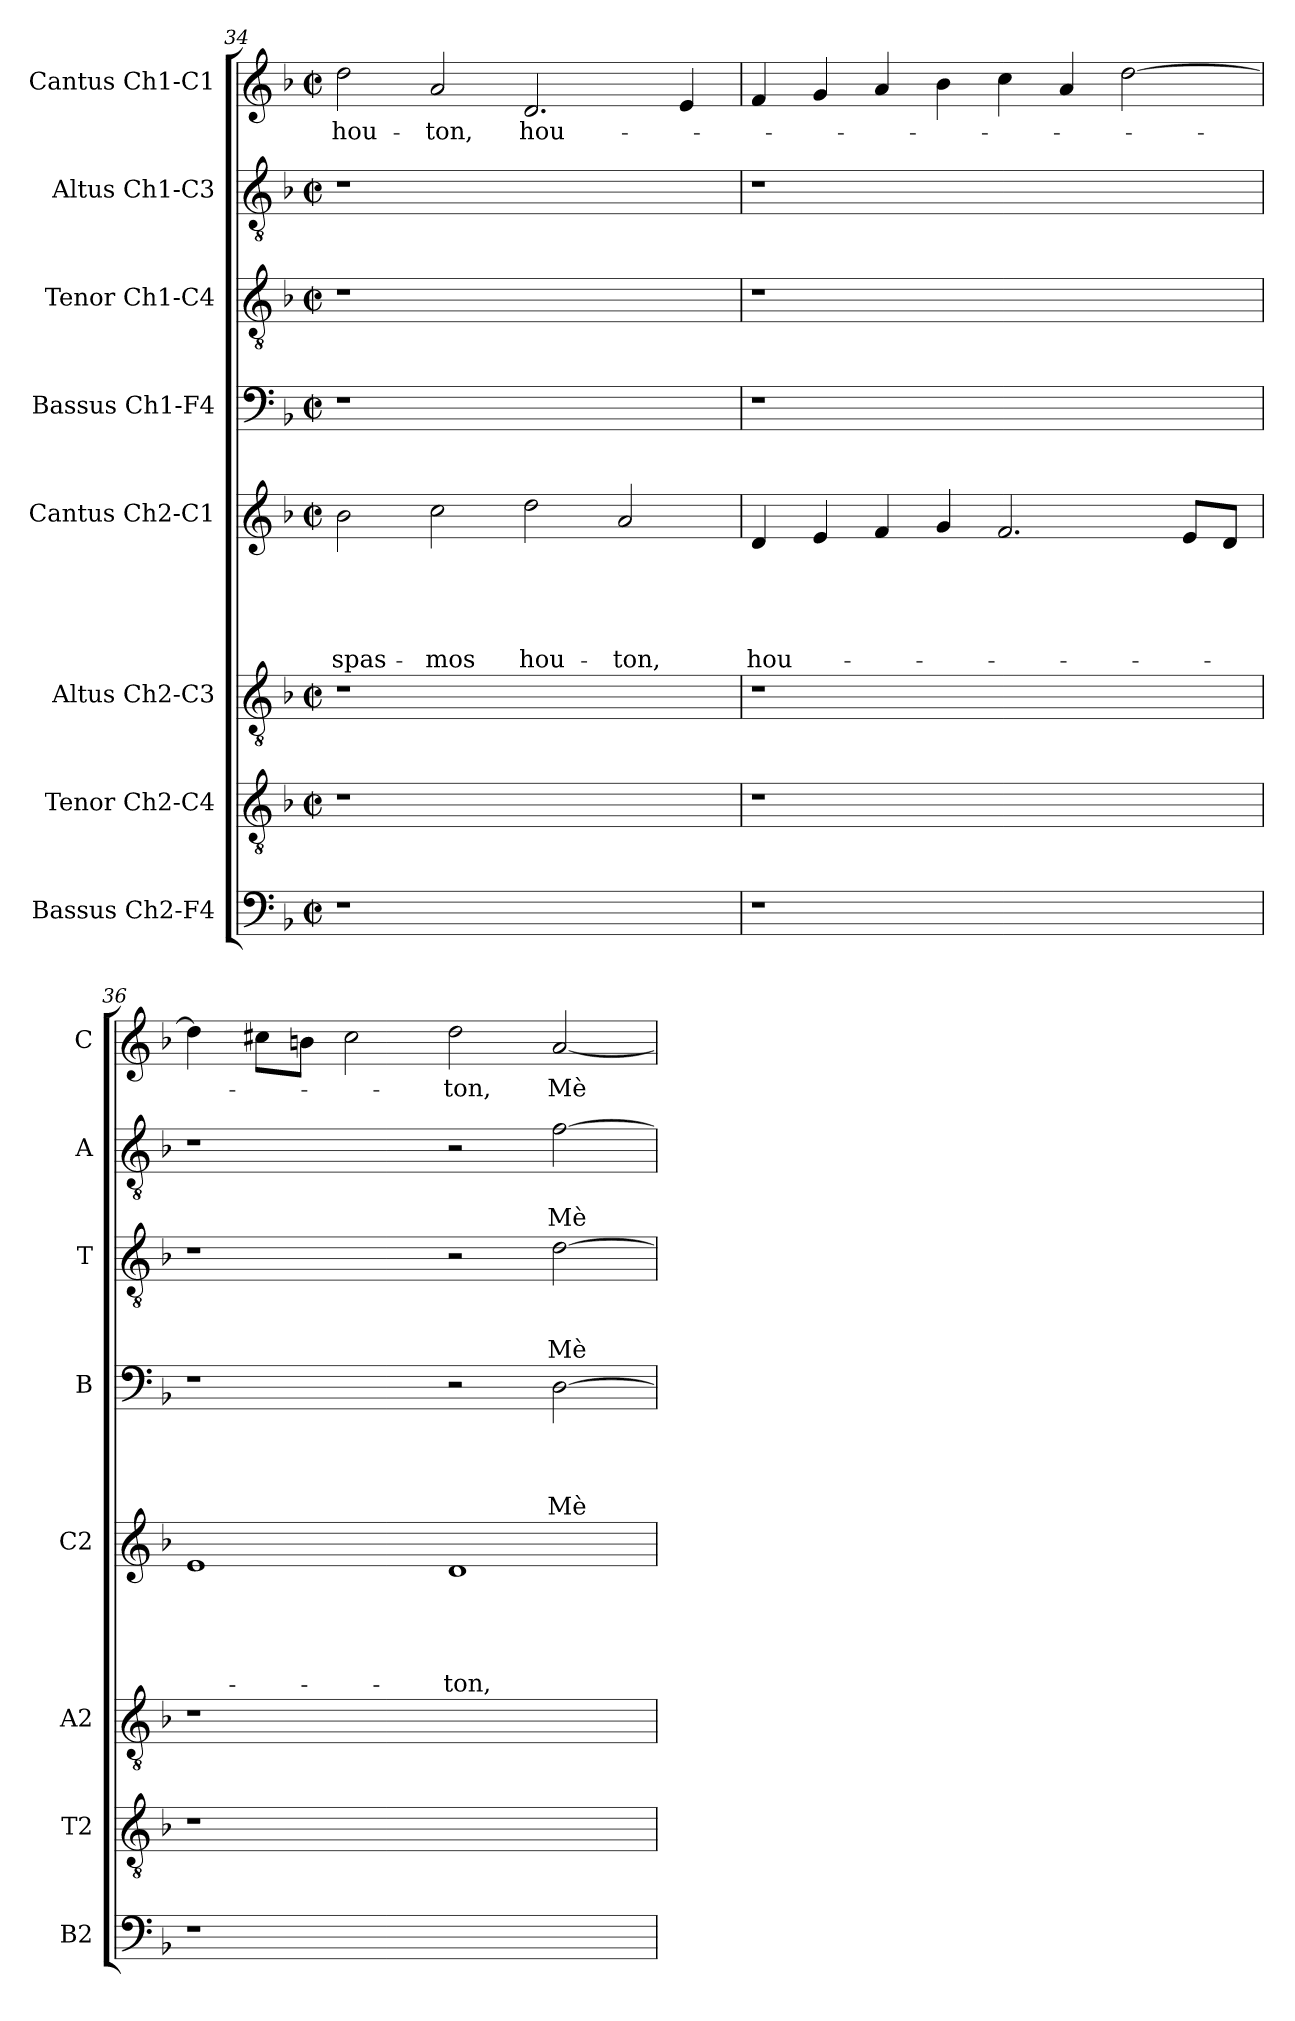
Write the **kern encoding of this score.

**kern	**kern	**kern	**kern	**text	**text	**text	**text	**text	**kern	**text	**text	**text	**text	**kern	**text	**text	**text	**kern	**text	**text	**kern	**text
*part8	*part7	*part6	*part5	*part5	*part5	*part5	*part5	*part5	*part4	*part4	*part4	*part4	*part4	*part3	*part3	*part3	*part3	*part2	*part2	*part2	*part1	*part1
*staff8	*staff7	*staff6	*staff5	*staff5	*staff5	*staff5	*staff5	*staff5	*staff4	*staff4	*staff4	*staff4	*staff4	*staff3	*staff3	*staff3	*staff3	*staff2	*staff2	*staff2	*staff1	*staff1
*I"Bassus Ch2-F4	*I"Tenor Ch2-C4	*I"Altus Ch2-C3	*I"Cantus Ch2-C1	*	*	*	*	*	*I"Bassus Ch1-F4	*	*	*	*	*I"Tenor Ch1-C4	*	*	*	*I"Altus Ch1-C3	*	*	*I"Cantus Ch1-C1	*
*I'B2	*I'T2	*I'A2	*I'C2	*	*	*	*	*	*I'B	*	*	*	*	*I'T	*	*	*	*I'A	*	*	*I'C	*
*clefF4	*clefGv2	*clefGv2	*clefG2	*	*	*	*	*	*clefF4	*	*	*	*	*clefGv2	*	*	*	*clefGv2	*	*	*clefG2	*
*k[b-]	*k[b-]	*k[b-]	*k[b-]	*	*	*	*	*	*k[b-]	*	*	*	*	*k[b-]	*	*	*	*k[b-]	*	*	*k[b-]	*
*F:	*F:	*F:	*F:	*	*	*	*	*	*F:	*	*	*	*	*F:	*	*	*	*F:	*	*	*F:	*
*M2/2	*M2/2	*M2/2	*M2/2	*	*	*	*	*	*M2/2	*	*	*	*	*M2/2	*	*	*	*M2/2	*	*	*M2/2	*
*met(c|)	*met(c|)	*met(c|)	*met(c|)	*	*	*	*	*	*met(c|)	*	*	*	*	*met(c|)	*	*	*	*met(c|)	*	*	*met(c|)	*
=34	=34	=34	=34	=34	=34	=34	=34	=34	=34	=34	=34	=34	=34	=34	=34	=34	=34	=34	=34	=34	=34	=34
!	!	!	!	!	!	!	!	!LO:LY:b	!	!	!	!	!	!	!	!	!	!	!	!	!	!LO:LY:b
1r	1r	1r	2b-\	.	.	.	.	-spas-	1r	.	.	.	.	1r	.	.	.	1r	.	.	2dd\	hou-
!	!	!	!	!	!	!	!	!LO:LY:b	!	!	!	!	!	!	!	!	!	!	!	!	!	!LO:LY:b
.	.	.	2cc\	.	.	.	.	-mos	.	.	.	.	.	.	.	.	.	.	.	.	2a/	-ton,
!	!	!	!	!	!	!	!	!LO:LY:b	!	!	!	!	!	!	!	!	!	!	!	!	!	!LO:LY:b
1ryy	1ryy	1ryy	2dd\	.	.	.	.	hou-	1ryy	.	.	.	.	1ryy	.	.	.	1ryy	.	.	2.d/	hou-
!	!	!	!	!	!	!	!	!LO:LY:b	!	!	!	!	!	!	!	!	!	!	!	!	!	!
.	.	.	2a/	.	.	.	.	-ton,	.	.	.	.	.	.	.	.	.	.	.	.	.	.
.	.	.	.	.	.	.	.	.	.	.	.	.	.	.	.	.	.	.	.	.	4e/	.
=35	=35	=35	=35	=35	=35	=35	=35	=35	=35	=35	=35	=35	=35	=35	=35	=35	=35	=35	=35	=35	=35	=35
!	!	!	!	!	!	!	!	!LO:LY:b	!	!	!	!	!	!	!	!	!	!	!	!	!	!
1r	1r	1r	4d/	.	.	.	.	hou-	1r	.	.	.	.	1r	.	.	.	1r	.	.	4f/	.
.	.	.	4e/	.	.	.	.	.	.	.	.	.	.	.	.	.	.	.	.	.	4g/	.
.	.	.	4f/	.	.	.	.	.	.	.	.	.	.	.	.	.	.	.	.	.	4a/	.
.	.	.	4g/	.	.	.	.	.	.	.	.	.	.	.	.	.	.	.	.	.	4b-\	.
1ryy	1ryy	1ryy	2.f/	.	.	.	.	.	1ryy	.	.	.	.	1ryy	.	.	.	1ryy	.	.	4cc\	.
.	.	.	.	.	.	.	.	.	.	.	.	.	.	.	.	.	.	.	.	.	4a/	.
.	.	.	.	.	.	.	.	.	.	.	.	.	.	.	.	.	.	.	.	.	[2dd\	.
.	.	.	8e/L	.	.	.	.	.	.	.	.	.	.	.	.	.	.	.	.	.	.	.
.	.	.	8d/J	.	.	.	.	.	.	.	.	.	.	.	.	.	.	.	.	.	.	.
!!LO:PB:g=z
=36	=36	=36	=36	=36	=36	=36	=36	=36	=36	=36	=36	=36	=36	=36	=36	=36	=36	=36	=36	=36	=36	=36
1r	1r	1r	1e	.	.	.	.	.	1r	.	.	.	.	1r	.	.	.	1r	.	.	4dd\]	.
.	.	.	.	.	.	.	.	.	.	.	.	.	.	.	.	.	.	.	.	.	8cc#X\L	.
.	.	.	.	.	.	.	.	.	.	.	.	.	.	.	.	.	.	.	.	.	8bn\J	.
.	.	.	.	.	.	.	.	.	.	.	.	.	.	.	.	.	.	.	.	.	2cc#\	.
!	!	!	!	!	!	!	!	!LO:LY:b	!	!	!	!	!	!	!	!	!	!	!	!	!	!LO:LY:b
1ryy	1ryy	1ryy	1d	.	.	.	.	-ton,	2r	.	.	.	.	2r	.	.	.	2r	.	.	2dd\	-ton,
!	!	!	!	!	!	!	!	!	!	!	!	!	!LO:LY:b	!	!	!	!LO:LY:b	!	!	!LO:LY:b	!	!LO:LY:b
.	.	.	.	.	.	.	.	.	[2D\	.	.	.	Mè	[2d\	.	.	Mè	[2f\	.	Mè	[2a/	Mè
=	=	=	=	=	=	=	=	=	=	=	=	=	=	=	=	=	=	=	=	=	=	=
*-	*-	*-	*-	*-	*-	*-	*-	*-	*-	*-	*-	*-	*-	*-	*-	*-	*-	*-	*-	*-	*-	*-
